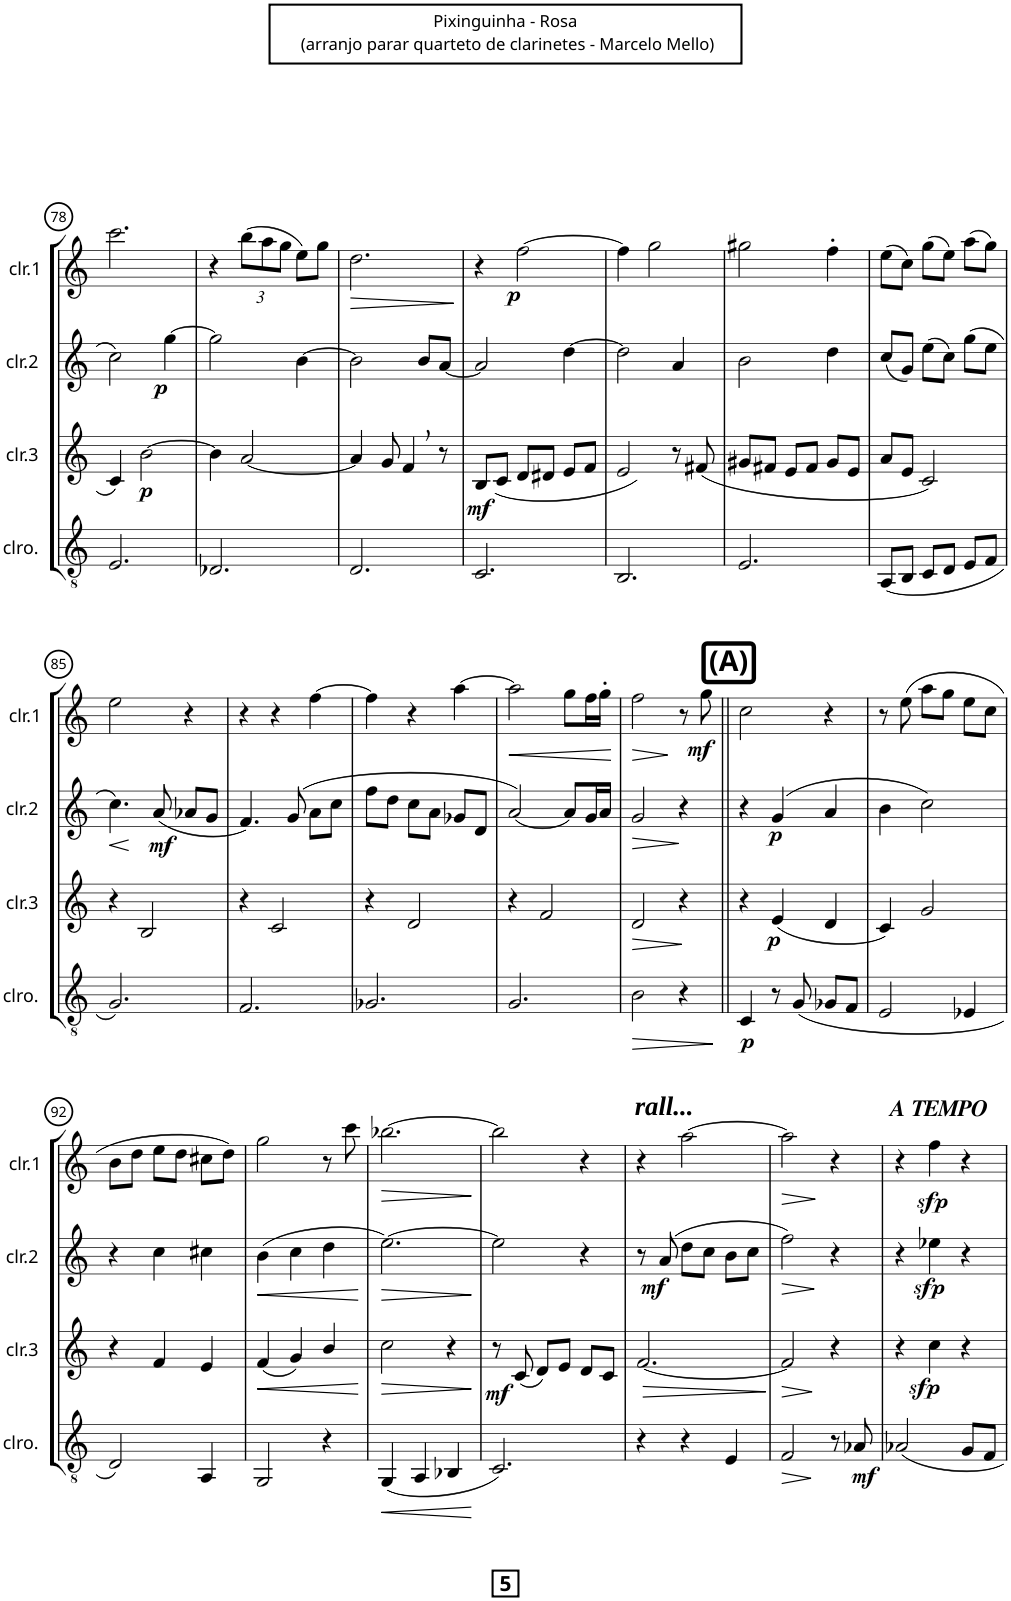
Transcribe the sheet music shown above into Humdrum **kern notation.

**kern	**dynam	**kern	**dynam	**kern	**dynam	**kern	**dynam
*part4	*part4	*part3	*part3	*part2	*part2	*part1	*part1
*staff4	*staff4	*staff3	*staff3	*staff2	*staff2	*staff1	*staff1
*I"Clr. Bb baixo (Clarone)	*	*I"Clr. Bb	*	*I"Clr. Bb	*	*I"Clr. Bb	*
*I'clro.	*	*I'clr.3	*	*I'clr.2	*	*I'clr.1	*
!!LO:PB:g=z
*clefGv2	*	*clefG2	*	*clefG2	*	*clefG2	*
*Trd1c2	*	*Trd1c2	*	*Trd1c2	*	*Trd1c2	*
*k[]	*	*k[]	*	*k[]	*	*k[]	*
*M3/4	*	*M3/4	*	*M3/4	*	*M3/4	*
=78	=78	=78	=78	=78	=78	=78	=78
2.E/	.	4c/	.	2cc\	.	2.ccc\	.
!	!	!	!LO:DY:b	!	!	!	!
.	.	[2b\	p	.	.	.	.
!	!	!	!	!	!LO:DY:b	!	!
.	.	.	.	[4gg\	p	.	.
=79	=79	=79	=79	=79	=79	=79	=79
2.D-X/	.	4b\]	.	2gg\]	.	4r	.
*	*	*	*	*	*	*Xbrackettup	*
.	.	[2a/	.	.	.	(12bb\L	.
.	.	.	.	.	.	12aa\	.
.	.	.	.	.	.	12gg\J	.
.	.	.	.	[4b\	.	8ee\L)	.
.	.	.	.	.	.	8gg\J	.
=80	=80	=80	=80	=80	=80	=80	=80
!	!	!	!	!	!	!	!LO:HP:b
2.D/	.	4a/]	.	2b\]	.	2.dd\	>
.	.	8g/	.	.	.	.	.
.	.	4f,/	.	.	.	.	.
.	.	.	.	8b/L	.	.	.
.	.	8r	.	[8a/J	.	.	.
.	.	.	.	.	.	.	]
=81	=81	=81	=81	=81	=81	=81	=81
!	!	!	!LO:DY:b	!	!	!	!
2.C/	.	(8B/L	mf	2a/]	.	4r	.
.	.	8c/J	.	.	.	.	.
!	!	!	!	!	!	!	!LO:DY:b
.	.	8d/L	.	.	.	[2ff\	p
.	.	8d#X/J	.	.	.	.	.
.	.	8e/L	.	[4dd\	.	.	.
.	.	8f/J	.	.	.	.	.
=82	=82	=82	=82	=82	=82	=82	=82
2.BB/	.	2e/)	.	2dd\]	.	4ff\]	.
.	.	.	.	.	.	2gg\	.
.	.	8r	.	4a/	.	.	.
.	.	(<8f#X/	.	.	.	.	.
=83	=83	=83	=83	=83	=83	=83	=83
2.E/	.	8g#X/L	.	2b\	.	2gg#X\	.
.	.	8f#X/J	.	.	.	.	.
.	.	8e/L	.	.	.	.	.
.	.	8f#/J	.	.	.	.	.
.	.	8g#/L	.	4dd\	.	4ff'\	.
.	.	8e/J	.	.	.	.	.
=84	=84	=84	=84	=84	=84	=84	=84
(8AA/L	.	8a/L	.	(8cc/L	.	(8ee\L	.
8BB/J	.	8e/J	.	8g/J)	.	8cc\J)	.
8C/L	.	2c/)	.	(8ee\L	.	(8gg\L	.
8D/J	.	.	.	8cc\J)	.	8ee\J)	.
8E/L	.	.	.	(8gg\L	.	(8aa\L	.
8F/J	.	.	.	8ee\J	.	8gg\J)	.
!!LO:LB:g=z
=85	=85	=85	=85	=85	=85	=85	=85
!	!	!	!	!	!LO:HP:b	!	!
2.G/)	.	4r	.	4.cc\)	<	2ee\	.
.	.	2B/	.	.	.	.	.
!	!	!	!	!	!LO:DY:b	!	!
.	.	.	.	(8a/	mf	.	.
.	.	.	.	8a-X/L	.	4r	.
.	.	.	.	8g/J	.	.	.
.	.	.	.	.	[	.	.
=86	=86	=86	=86	=86	=86	=86	=86
2.F/	.	4r	.	4.f/)	.	4r	.
.	.	2c/	.	.	.	4r	.
.	.	.	.	(8g/	.	.	.
.	.	.	.	8a\L	.	[4ff\	.
.	.	.	.	8cc\J	.	.	.
=87	=87	=87	=87	=87	=87	=87	=87
2.G-X/	.	4r	.	8ff\L	.	4ff\]	.
.	.	.	.	8dd\J	.	.	.
.	.	2d/	.	8cc\L	.	4r	.
.	.	.	.	8a\J	.	.	.
.	.	.	.	8g-X/L	.	[4aa\	.
.	.	.	.	8d/J	.	.	.
=88	=88	=88	=88	=88	=88	=88	=88
!	!	!	!	!	!	!	!LO:HP:b
2.G/	.	4r	.	[2a/)	.	2aa\]	<
.	.	2f/	.	.	.	.	.
.	.	.	.	8a/L]	.	8gg\L	.
.	.	.	.	16g/L	.	16ff\L	.
.	.	.	.	16a/JJ	.	16gg'\JJ	.
.	.	.	.	.	.	.	[
=89	=89	=89	=89	=89	=89	=89	=89
!	!LO:HP:b	!	!LO:HP:b	!	!LO:HP:b	!	!LO:HP:b
2B\	>	2d/	>	2g/	>	2ff\	>
4r	.	4r	.	4r	.	8r	.
!	!	!	!	!	!	!	!LO:DY:b
.	.	.	.	.	.	8gg\	mf
.	]	.	]	.	]	.	]
!!LO:REH:place=s1:a:B:cj:fs=16:t=(A)
=90||	=90||	=90||	=90||	=90||	=90||	=90||	=90||
!	!LO:DY:b	!	!	!	!	!	!
4C/	p	4r	.	4r	.	2cc\	.
!	!	!	!LO:DY:b	!	!LO:DY:b	!	!
8r	.	(4e/	p	(4g/	p	.	.
(<8G/	.	.	.	.	.	.	.
8G-X/L	.	4d/	.	4a/	.	4r	.
8F/J	.	.	.	.	.	.	.
=91	=91	=91	=91	=91	=91	=91	=91
2E/	.	4c/)	.	4b\	.	8r	.
.	.	.	.	.	.	(8ee\	.
.	.	2g/	.	2cc\)	.	8aa\L	.
.	.	.	.	.	.	8gg\J	.
4E-X/	.	.	.	.	.	8ee\L	.
.	.	.	.	.	.	8cc\J	.
!!LO:LB:g=z
=92	=92	=92	=92	=92	=92	=92	=92
2D/)	.	4r	.	4r	.	8b\L	.
.	.	.	.	.	.	8dd\J	.
.	.	4f/	.	4cc\	.	8ee\L	.
.	.	.	.	.	.	8dd\J	.
4AA/	.	4e/	.	4cc#X\	.	8cc#X\L	.
.	.	.	.	.	.	8dd\J)	.
=93	=93	=93	=93	=93	=93	=93	=93
!	!	!	!LO:HP:b	!	!LO:HP:b	!	!
2GG/	.	(4f/	<	(4b\	<	2gg\	.
.	.	4g/)	.	4cc\	.	.	.
4r	.	4b/	.	4dd\	.	8r	.
.	.	.	.	.	.	8ccc\	.
.	.	.	[	.	[	.	.
=94	=94	=94	=94	=94	=94	=94	=94
!	!LO:HP:b	!	!LO:HP:b	!	!LO:HP:b	!	!LO:HP:b
(4GG/	<	2cc\	>	[2.ee\)	>	[2.bb-X\	>
4AA/	.	.	.	.	.	.	.
4BB-X/	.	4r	.	.	.	.	.
.	[	.	]	.	]	.	]
=95	=95	=95	=95	=95	=95	=95	=95
2.C/)	.	8r	.	2ee\]	.	2bb-\]	.
!	!	!	!LO:DY:b	!	!	!	!
.	.	(8c/	mf	.	.	.	.
.	.	8d/L)	.	.	.	.	.
.	.	8e/J	.	.	.	.	.
.	.	8d/L	.	4r	.	4r	.
.	.	8c/J	.	.	.	.	.
=96	=96	=96	=96	=96	=96	=96	=96
!	!	!	!	!	!	!LO:TX:a:Bi:t=rall...	!
!	!	!	!LO:HP:b	!	!	!	!
4r	.	[2.f/	>	8r	.	4r	.
!	!	!	!	!	!LO:DY:b	!	!
.	.	.	.	(8a/	mf	.	.
4r	.	.	.	8dd\L	.	[2aa\	.
.	.	.	.	8cc\J	.	.	.
4E/	.	.	.	8b\L	.	.	.
.	.	.	.	8cc\J	.	.	.
.	.	.	]	.	.	.	.
=97	=97	=97	=97	=97	=97	=97	=97
!	!LO:HP:b	!	!LO:HP:b	!	!LO:HP:b	!	!LO:HP:b
2F/	>	2f/]	>	2ff\)	>	2aa\]	>
8r	.	4r	.	4r	.	4r	.
!	!LO:DY:b	!	!	!	!	!	!
8A-X/	mf	.	.	.	.	.	.
.	]	.	]	.	]	.	]
=98	=98	=98	=98	=98	=98	=98	=98
!	!	!	!	!	!	!LO:TX:a:Bi:t=A TEMPO	!
2A-X/	.	4r	.	4r	.	4r	.
!	!	!	!LO:DY:b	!	!LO:DY:b	!	!LO:DY:b
.	.	4cc\	sfp	4ee-X\	sfp	4ff\	sfp
8G/L	.	4r	.	4r	.	4r	.
8F/J	.	.	.	.	.	.	.
=	=	=	=	=	=	=	=
*-	*-	*-	*-	*-	*-	*-	*-
